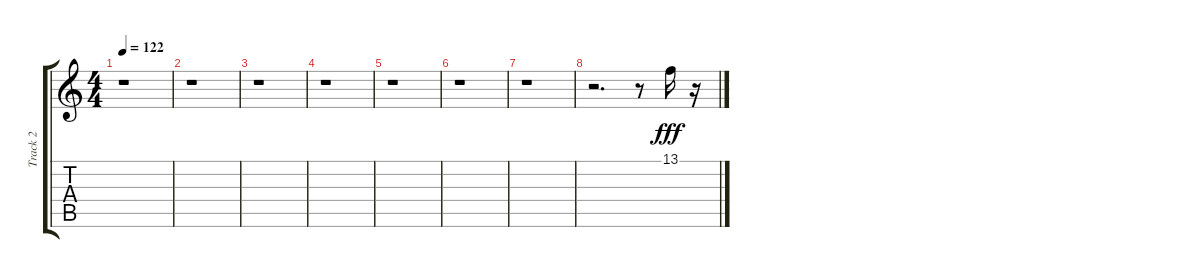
\track ("Track 2" "Track 2") {instrument stringensemble2}
\staff {score tabs}
\tuning (E4 B3 G3 D3 A2 E2) {hide}
\ts (4 4)
\tempo 122
\clef g2
\ks c
r.1{dy f} |
r.1 |
r.1 |
r.1 |
r.1 |
r.1 |
r.1 |
r.2{d} r.8 13.1.16{dy fff} r.16
